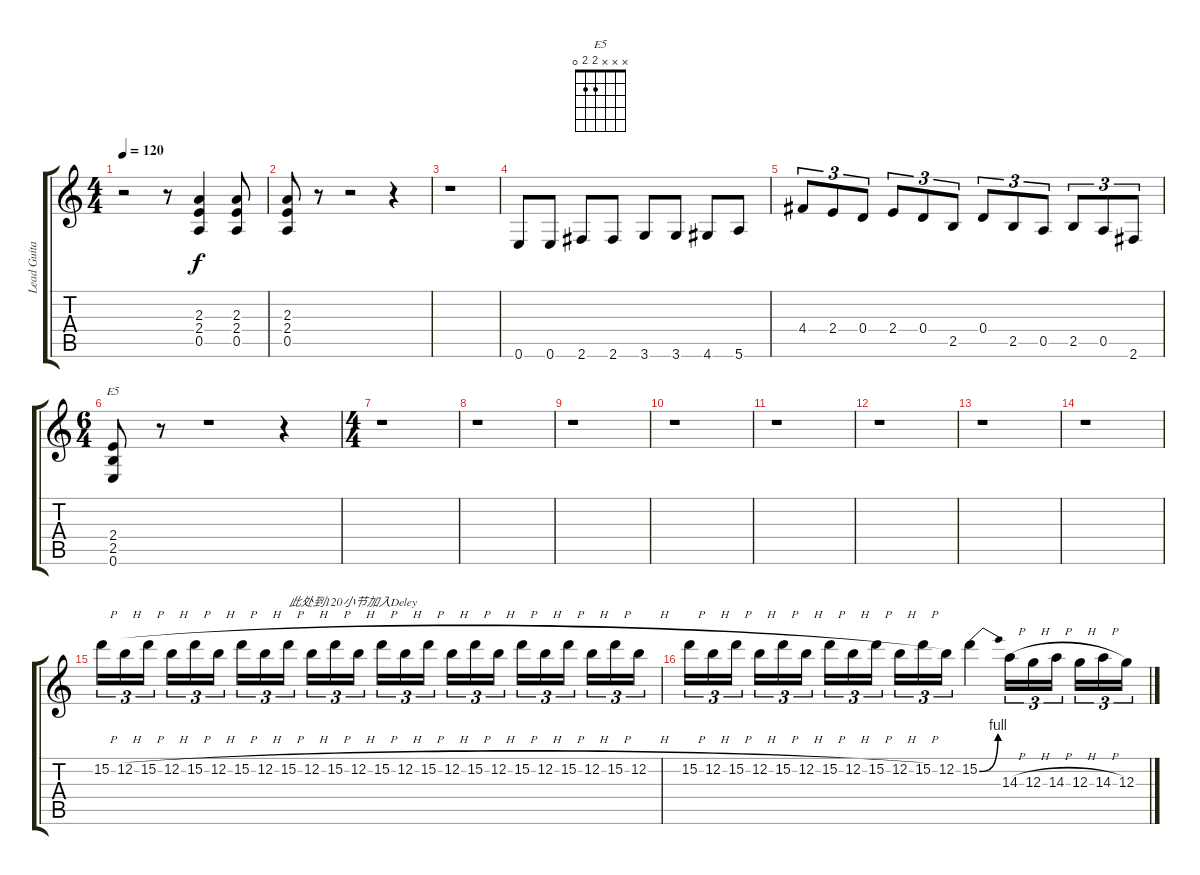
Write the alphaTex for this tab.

\track ("Lead Guitar1" "Lead Guita") {instrument overdrivenguitar}
\staff {score tabs}
\tuning (E4 B3 G3 D3 A2 E2) {hide}
\chord ("E5" x x x 2 2 0)
\ts (4 4)
\tempo 120
\clef g2
\ks c
r.2{dy f} r.8 (2.3 2.4 0.5).4 (2.3 2.4 0.5).8 |
(2.3 2.4 0.5).8 r.8 r.2 r.4 |
r.1 |
0.6.8 0.6.8 2.6.8 2.6.8 3.6.8 3.6.8 4.6.8 5.6.8 |
4.4.8{tu (3 2)} 2.4.8{tu (3 2)} 0.4.8{tu (3 2)} 2.4.8{tu (3 2)} 0.4.8{tu (3 2)} 2.5.8{tu (3 2)} 0.4.8{tu (3 2)} 2.5.8{tu (3 2)} 0.5.8{tu (3 2)} 2.5.8{tu (3 2)} 0.5.8{tu (3 2)} 2.6.8{tu (3 2)} |
\ts (6 4)
(2.4 2.5 0.6).8{ch "E5"} r.8 r.1 r.4 |
\ts (4 4)
r.1 |
r.1 |
r.1 |
r.1 |
r.1 |
r.1 |
r.1 |
r.1 |
15.2{h}.16{tu (3 2)} 12.2{h}.16{tu (3 2)} 15.2{h}.16{tu (3 2)} 12.2{h}.16{tu (3 2)} 15.2{h}.16{tu (3 2)} 12.2{h}.16{tu (3 2)} 15.2{h}.16{tu (3 2)} 12.2{h}.16{tu (3 2)} 15.2{h}.16{tu (3 2) txt "此处到120小节加入Deley"} 12.2{h}.16{tu (3 2)} 15.2{h}.16{tu (3 2)} 12.2{h}.16{tu (3 2)} 15.2{h}.16{tu (3 2)} 12.2{h}.16{tu (3 2)} 15.2{h}.16{tu (3 2)} 12.2{h}.16{tu (3 2)} 15.2{h}.16{tu (3 2)} 12.2{h}.16{tu (3 2)} 15.2{h}.16{tu (3 2)} 12.2{h}.16{tu (3 2)} 15.2{h}.16{tu (3 2)} 12.2{h}.16{tu (3 2)} 15.2{h}.16{tu (3 2)} 12.2{h}.16{tu (3 2)} |
15.2{h}.16{tu (3 2)} 12.2{h}.16{tu (3 2)} 15.2{h}.16{tu (3 2)} 12.2{h}.16{tu (3 2)} 15.2{h}.16{tu (3 2)} 12.2{h}.16{tu (3 2)} 15.2{h}.16{tu (3 2)} 12.2{h}.16{tu (3 2)} 15.2{h}.16{tu (3 2)} 12.2{h}.16{tu (3 2)} 15.2{h}.16{tu (3 2)} 12.2.16{tu (3 2)} 15.2{be (bend 0 0 60 4)}.4 14.3{h}.16{tu (3 2)} 12.3{h}.16{tu (3 2)} 14.3{h}.16{tu (3 2)} 12.3{h}.16{tu (3 2)} 14.3{h}.16{tu (3 2)} 12.3.16{tu (3 2)}
